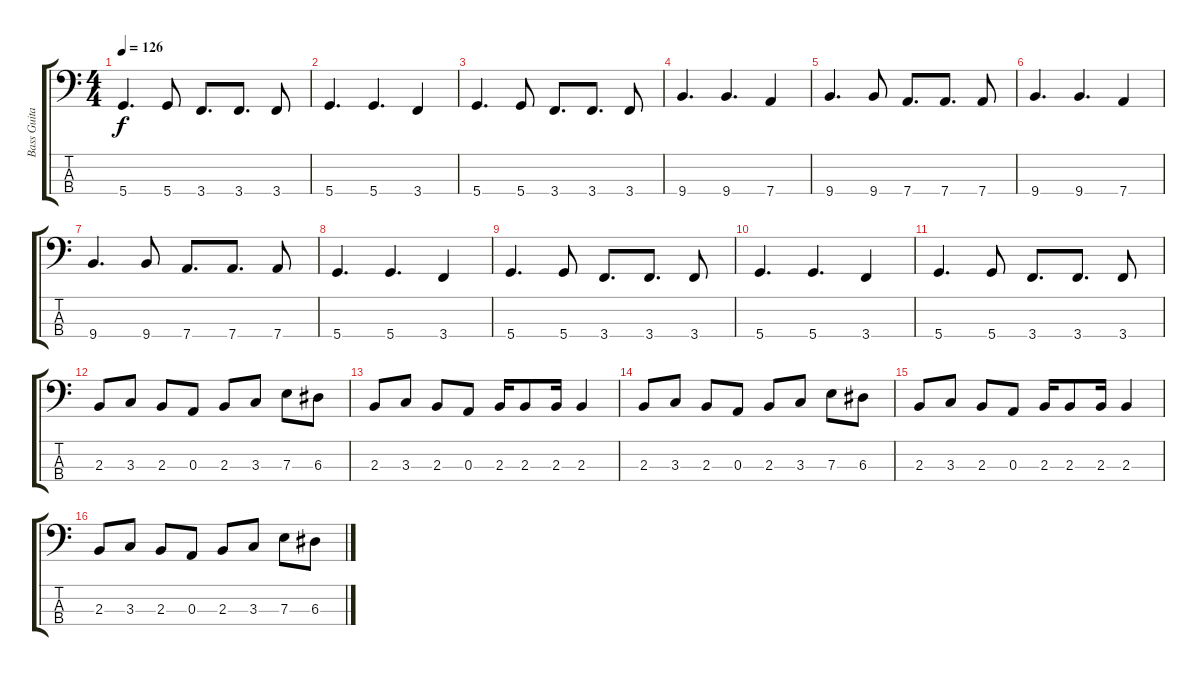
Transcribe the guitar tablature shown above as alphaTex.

\track ("Bass Guitar" "Bass Guita") {instrument electricbassfinger}
\staff {score tabs}
\tuning (G2 D2 A1 D1) {hide}
\ts (4 4)
\tempo 126
\clef f4
\ks c
5.4.4{d dy f} 5.4.8 3.4.8{d} 3.4.8{d} 3.4.8 |
5.4.4{d} 5.4.4{d} 3.4.4 |
5.4.4{d} 5.4.8 3.4.8{d} 3.4.8{d} 3.4.8 |
9.4.4{d} 9.4.4{d} 7.4.4 |
9.4.4{d} 9.4.8 7.4.8{d} 7.4.8{d} 7.4.8 |
9.4.4{d} 9.4.4{d} 7.4.4 |
9.4.4{d} 9.4.8 7.4.8{d} 7.4.8{d} 7.4.8 |
5.4.4{d} 5.4.4{d} 3.4.4 |
5.4.4{d} 5.4.8 3.4.8{d} 3.4.8{d} 3.4.8 |
5.4.4{d} 5.4.4{d} 3.4.4 |
5.4.4{d} 5.4.8 3.4.8{d} 3.4.8{d} 3.4.8 |
2.3.8 3.3.8 2.3.8 0.3.8 2.3.8 3.3.8 7.3.8 6.3.8 |
2.3.8 3.3.8 2.3.8 0.3.8 2.3.16 2.3.8 2.3.16 2.3.4 |
2.3.8 3.3.8 2.3.8 0.3.8 2.3.8 3.3.8 7.3.8 6.3.8 |
2.3.8 3.3.8 2.3.8 0.3.8 2.3.16 2.3.8 2.3.16 2.3.4 |
2.3.8 3.3.8 2.3.8 0.3.8 2.3.8 3.3.8 7.3.8 6.3.8
